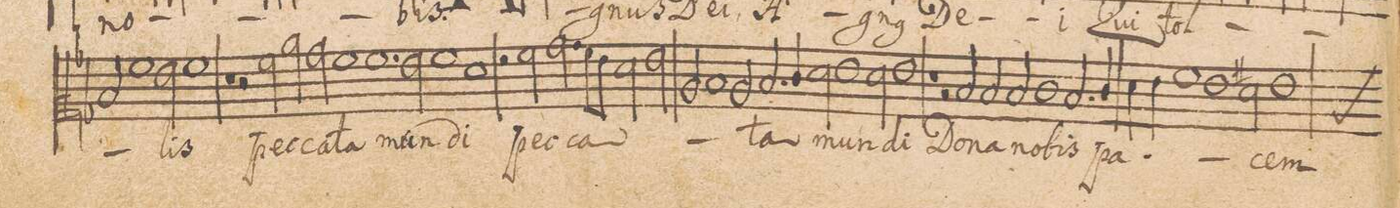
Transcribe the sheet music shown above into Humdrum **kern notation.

**kern	**text
*I"ALTVS.	*
*clefC2	*
*k[b-]	*
*met(C|)	*
*M2/1	*
2d/	.
1a	.
2g\	.
=80-	=80-
1a	-lis
1r	.
=81-	=81-
2r	.
2a\	pec-
2cc\	-ca-
2b-\	.
=82-	=82-
1a	-ta
1.a	mun-
=83-	=83-
2g\	.
1a	.
=84-	=84-
1f	-di
2rg	.
2a\	pec-
=85-	=85-
2.b-\	-ca-
8a\L	.
8g\J	.
2f\	.
2g\	.
=86-	=86-
2c/	.
1d	.
2c/	.
=87-	=87-
2.d/	-ta
4e/	.
2f\	mun-
1g\	.
=88-	=88-
2f\	.
1g	-di
=89-	=89-
1r	.
2r	.
2d/	Do-
=90-	=90-
2d/	-na
2d/	no-
1e	-bis
=91-	=91-
2.d/	pa-
4e/	.
4f\	.
4g\	.
1a\	.
=92-	=92-
1g	.
2f#X\	-cem
=93-	=93-
*custos:c	*
1g	.
*-	*-
